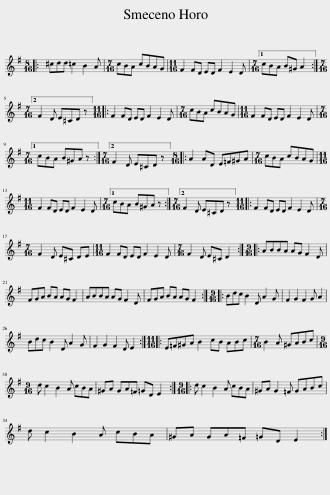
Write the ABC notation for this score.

X:1
L:1/8
M:8/16
I:linebreak $
K:G
V:1 treble
V:1
|: ^cdd =c2 B2 A |[M:7/16] cBA cBAG |[M:11/16] F2 FD ED F2 E2 D |1[M:7/16] cBA B^G A2 :|2$[M:7/16] F2 D E^CD z |: %5
[M:11/16] F2 FD ED F2 E2 D |[M:7/16] cBA cBAG |[M:11/16] F2 FD ED F2 E2 D |1$[M:7/16] cBA B^GA z :|2[M:7/16] F2 D E^CD z |: %10
[M:8/16] A2 AD E=F^GA |[M:7/16] cBA cBAG |$[M:11/16] F2 FD ED F2 E2 D |1[M:7/16] cBA B^GA z :|2[M:7/16] F2 D E^CD z |: %15
[M:11/16] F2 FD ED F2 E2 D |$[M:7/16] F2 D E^C DE |[M:11/16] F2 FD ED F2 E2 D |[M:7/16] F2 D E^C D2 ::[M:9/16] ABBA AG F2 D |$ %20
 FGA BA AG F2 | ABBA AG F2 D | FGA BA AG F2 ::[M:9/16] Bdc B2 D A2 G | F2 G2 F2 G A2 |$ %25
 Bdc B2 D A2 G | F2 G2 F2 D E2 ::[M:11/16] E=F^GA B2 cB ABc |[M:7/16] B2 A ^GABc |$[M:9/16] d c2 B2 A cBA | %30
 ^GA GA=F =GD E2 ::[M:9/16] d c2 B2 A cBA | ^GA G2 =F GABc |$ d c2 B2 A cBA | ^GA GA=F =GD E2 :| %35
